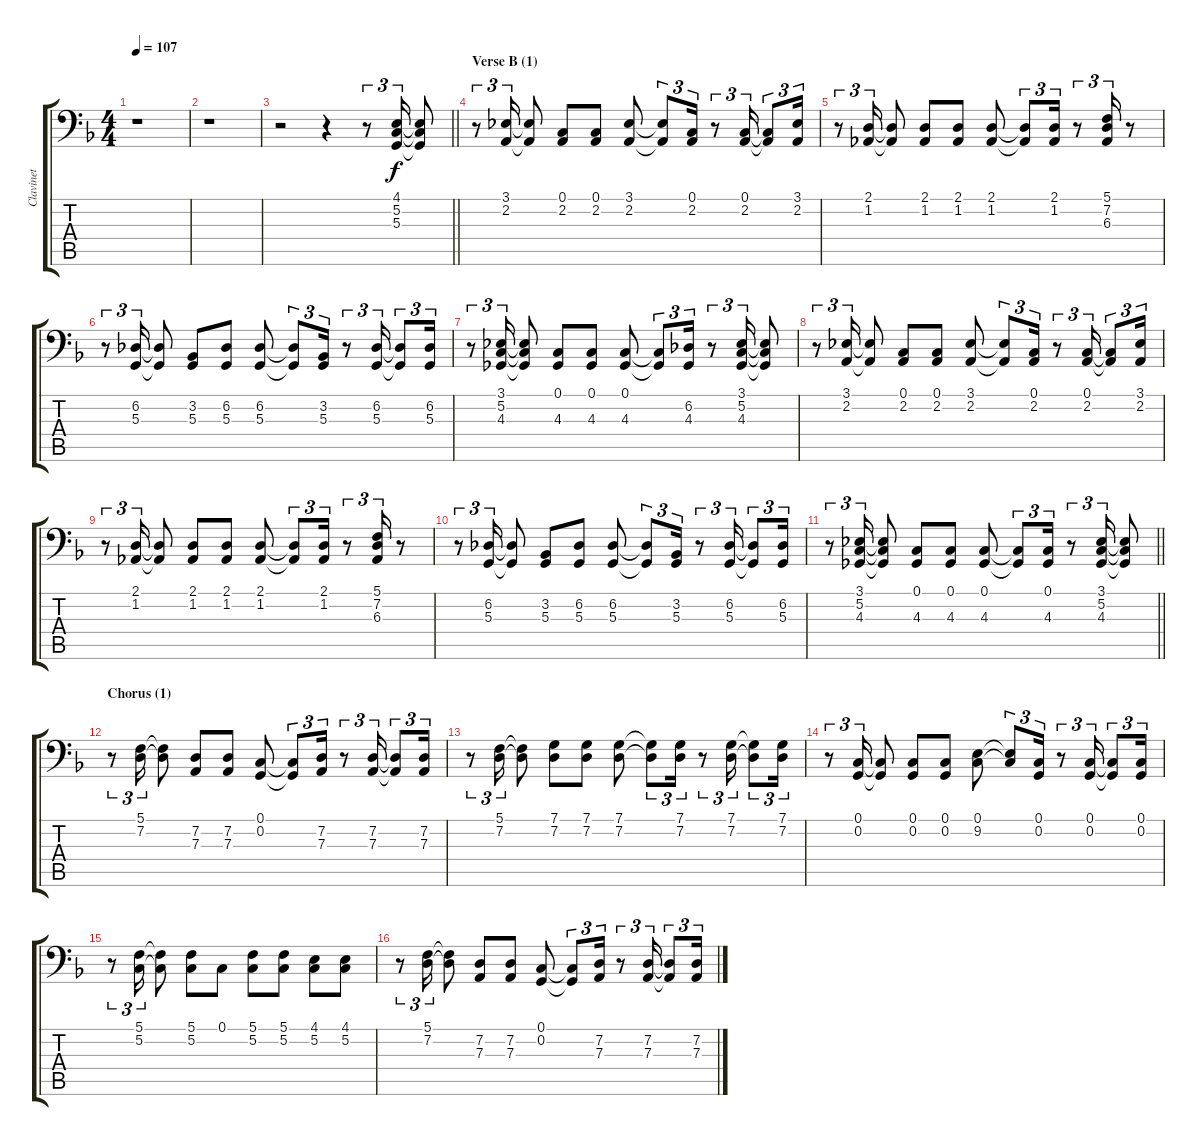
\track ("Clavinet" "Clavinet") {instrument clavinet}
\staff {score tabs}
\tuning (C3 G2 D2 A1 E1 B0) {hide}
\ts (4 4)
\tempo 107
\clef f4
\ks dminor
r.1{dy f} |
r.1 |
\barLineRight lightlight
r.2 r.4 r.8{tu (3 2)} (4.1 5.2 5.3).16{tu (3 2)} (4.1{t} 5.2{t} 5.3{t}).8 |
\section ("" "Verse B (1)")
r.8{tu (3 2)} (3.1 2.2).16{tu (3 2)} (3.1{t} 2.2{t}).8 (0.1 2.2).8 (0.1 2.2).8 (3.1 2.2).8 (3.1{t} 2.2{t}).8{tu (3 2)} (0.1 2.2).16{tu (3 2)} r.8{tu (3 2)} (0.1 2.2).16{tu (3 2)} (0.1{t} 2.2{t}).8{tu (3 2)} (3.1 2.2).16{tu (3 2)} |
r.8{tu (3 2)} (2.1 1.2).16{tu (3 2)} (2.1{t} 1.2{t}).8 (2.1 1.2).8 (2.1 1.2).8 (2.1 1.2).8 (2.1{t} 1.2{t}).8{tu (3 2)} (2.1 1.2).16{tu (3 2)} r.8{tu (3 2)} (5.1 7.2 6.3).16{tu (3 2)} r.8 |
r.8{tu (3 2)} (6.2 5.3).16{tu (3 2)} (6.2{t} 5.3{t}).8 (3.2 5.3).8 (6.2 5.3).8 (6.2 5.3).8 (6.2{t} 5.3{t}).8{tu (3 2)} (3.2 5.3).16{tu (3 2)} r.8{tu (3 2)} (6.2 5.3).16{tu (3 2)} (6.2{t} 5.3{t}).8{tu (3 2)} (6.2 5.3).16{tu (3 2)} |
r.8{tu (3 2)} (3.1 5.2 4.3).16{tu (3 2)} (3.1{t} 5.2{t} 4.3{t}).8 (0.1 4.3).8 (0.1 4.3).8 (0.1 4.3).8 (0.1{t} 4.3{t}).8{tu (3 2)} (6.2 4.3).16{tu (3 2)} r.8{tu (3 2)} (3.1 5.2 4.3).16{tu (3 2)} (3.1{t} 5.2{t} 4.3{t}).8 |
r.8{tu (3 2)} (3.1 2.2).16{tu (3 2)} (3.1{t} 2.2{t}).8 (0.1 2.2).8 (0.1 2.2).8 (3.1 2.2).8 (3.1{t} 2.2{t}).8{tu (3 2)} (0.1 2.2).16{tu (3 2)} r.8{tu (3 2)} (0.1 2.2).16{tu (3 2)} (0.1{t} 2.2{t}).8{tu (3 2)} (3.1 2.2).16{tu (3 2)} |
r.8{tu (3 2)} (2.1 1.2).16{tu (3 2)} (2.1{t} 1.2{t}).8 (2.1 1.2).8 (2.1 1.2).8 (2.1 1.2).8 (2.1{t} 1.2{t}).8{tu (3 2)} (2.1 1.2).16{tu (3 2)} r.8{tu (3 2)} (5.1 7.2 6.3).16{tu (3 2)} r.8 |
r.8{tu (3 2)} (6.2 5.3).16{tu (3 2)} (6.2{t} 5.3{t}).8 (3.2 5.3).8 (6.2 5.3).8 (6.2 5.3).8 (6.2{t} 5.3{t}).8{tu (3 2)} (3.2 5.3).16{tu (3 2)} r.8{tu (3 2)} (6.2 5.3).16{tu (3 2)} (6.2{t} 5.3{t}).8{tu (3 2)} (6.2 5.3).16{tu (3 2)} |
\barLineRight lightlight
r.8{tu (3 2)} (3.1 5.2 4.3).16{tu (3 2)} (3.1{t} 5.2{t} 4.3{t}).8 (0.1 4.3).8 (0.1 4.3).8 (0.1 4.3).8 (0.1{t} 4.3{t}).8{tu (3 2)} (0.1 4.3).16{tu (3 2)} r.8{tu (3 2)} (3.1 5.2 4.3).16{tu (3 2)} (3.1{t} 5.2{t} 4.3{t}).8 |
\section ("" "Chorus (1)")
r.8{tu (3 2)} (5.1 7.2).16{tu (3 2)} (5.1{t} 7.2{t}).8 (7.2 7.3).8 (7.2 7.3).8 (0.1 0.2).8 (0.1{t} 0.2{t}).8{tu (3 2)} (7.2 7.3).16{tu (3 2)} r.8{tu (3 2)} (7.2 7.3).16{tu (3 2)} (7.2{t} 7.3{t}).8{tu (3 2)} (7.2 7.3).16{tu (3 2)} |
r.8{tu (3 2)} (5.1 7.2).16{tu (3 2)} (5.1{t} 7.2{t}).8 (7.1 7.2).8 (7.1 7.2).8 (7.1 7.2).8 (7.1{t} 7.2{t}).8{tu (3 2)} (7.1 7.2).16{tu (3 2)} r.8{tu (3 2)} (7.1 7.2).16{tu (3 2)} (7.1{t} 7.2{t}).8{tu (3 2)} (7.1 7.2).16{tu (3 2)} |
r.8{tu (3 2)} (0.1 0.2).16{tu (3 2)} (0.1{t} 0.2{t}).8 (0.1 0.2).8 (0.1 0.2).8 (0.1 9.2).8 (0.1{t} 9.2{t}).8{tu (3 2)} (0.1 0.2).16{tu (3 2)} r.8{tu (3 2)} (0.1 0.2).16{tu (3 2)} (0.1{t} 0.2{t}).8{tu (3 2)} (0.1 0.2).16{tu (3 2)} |
r.8{tu (3 2)} (5.1 5.2).16{tu (3 2)} (5.1{t} 5.2{t}).8 (5.1 5.2).8 0.1.8 (5.1 5.2).8 (5.1 5.2).8 (4.1 5.2).8 (4.1 5.2).8 |
r.8{tu (3 2)} (5.1 7.2).16{tu (3 2)} (5.1{t} 7.2{t}).8 (7.2 7.3).8 (7.2 7.3).8 (0.1 0.2).8 (0.1{t} 0.2{t}).8{tu (3 2)} (7.2 7.3).16{tu (3 2)} r.8{tu (3 2)} (7.2 7.3).16{tu (3 2)} (7.2{t} 7.3{t}).8{tu (3 2)} (7.2 7.3).16{tu (3 2)}
